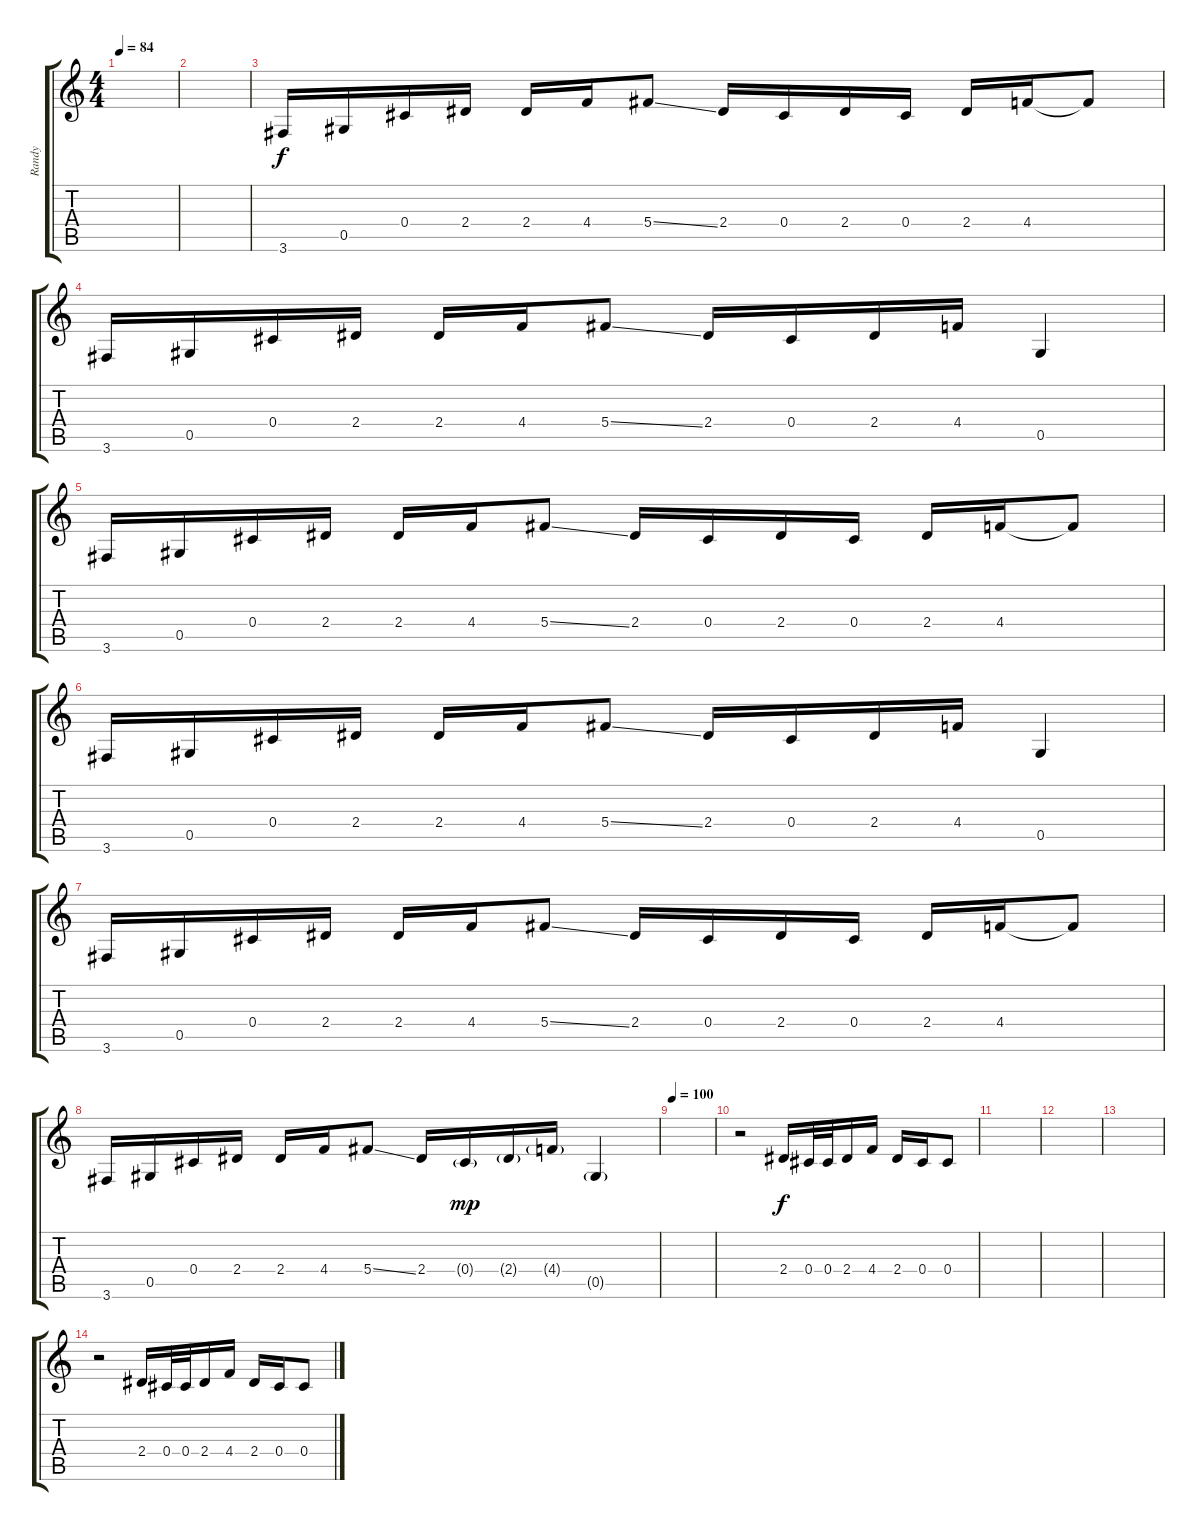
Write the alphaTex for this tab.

\track ("Randy" "Randy") {instrument distortionguitar}
\staff {score tabs}
\tuning (Eb4 Bb3 Gb3 Db3 Ab2 Eb2) {hide}
\ts (4 4)
\tempo 84
\clef g2
\ks c
|
|
3.6.16 0.5.16 0.4.16 2.4.16 2.4.16 4.4.16 5.4{ss}.8 2.4.16 0.4.16 2.4.16 0.4.16 2.4.16 4.4.16 4.4{t}.8 |
3.6.16 0.5.16 0.4.16 2.4.16 2.4.16 4.4.16 5.4{ss}.8 2.4.16 0.4.16 2.4.16 4.4.16 0.5.4 |
3.6.16 0.5.16 0.4.16 2.4.16 2.4.16 4.4.16 5.4{ss}.8 2.4.16 0.4.16 2.4.16 0.4.16 2.4.16 4.4.16 4.4{t}.8 |
3.6.16 0.5.16 0.4.16 2.4.16 2.4.16 4.4.16 5.4{ss}.8 2.4.16 0.4.16 2.4.16 4.4.16 0.5.4 |
3.6.16 0.5.16 0.4.16 2.4.16 2.4.16 4.4.16 5.4{ss}.8 2.4.16 0.4.16 2.4.16 0.4.16 2.4.16 4.4.16 4.4{t}.8 |
3.6.16 0.5.16 0.4.16 2.4.16 2.4.16 4.4.16 5.4{ss}.8 2.4.16 0.4{g}.16{dy mp} 2.4{g}.16 4.4{g}.16 0.5{g}.4 |
\tempo 100
|
r.2 2.4.16{dy f} 0.4.32 0.4.32 2.4.16 4.4.16 2.4.16 0.4.16 0.4.8 |
|
|
|
r.2 2.4.16 0.4.32 0.4.32 2.4.16 4.4.16 2.4.16 0.4.16 0.4.8
